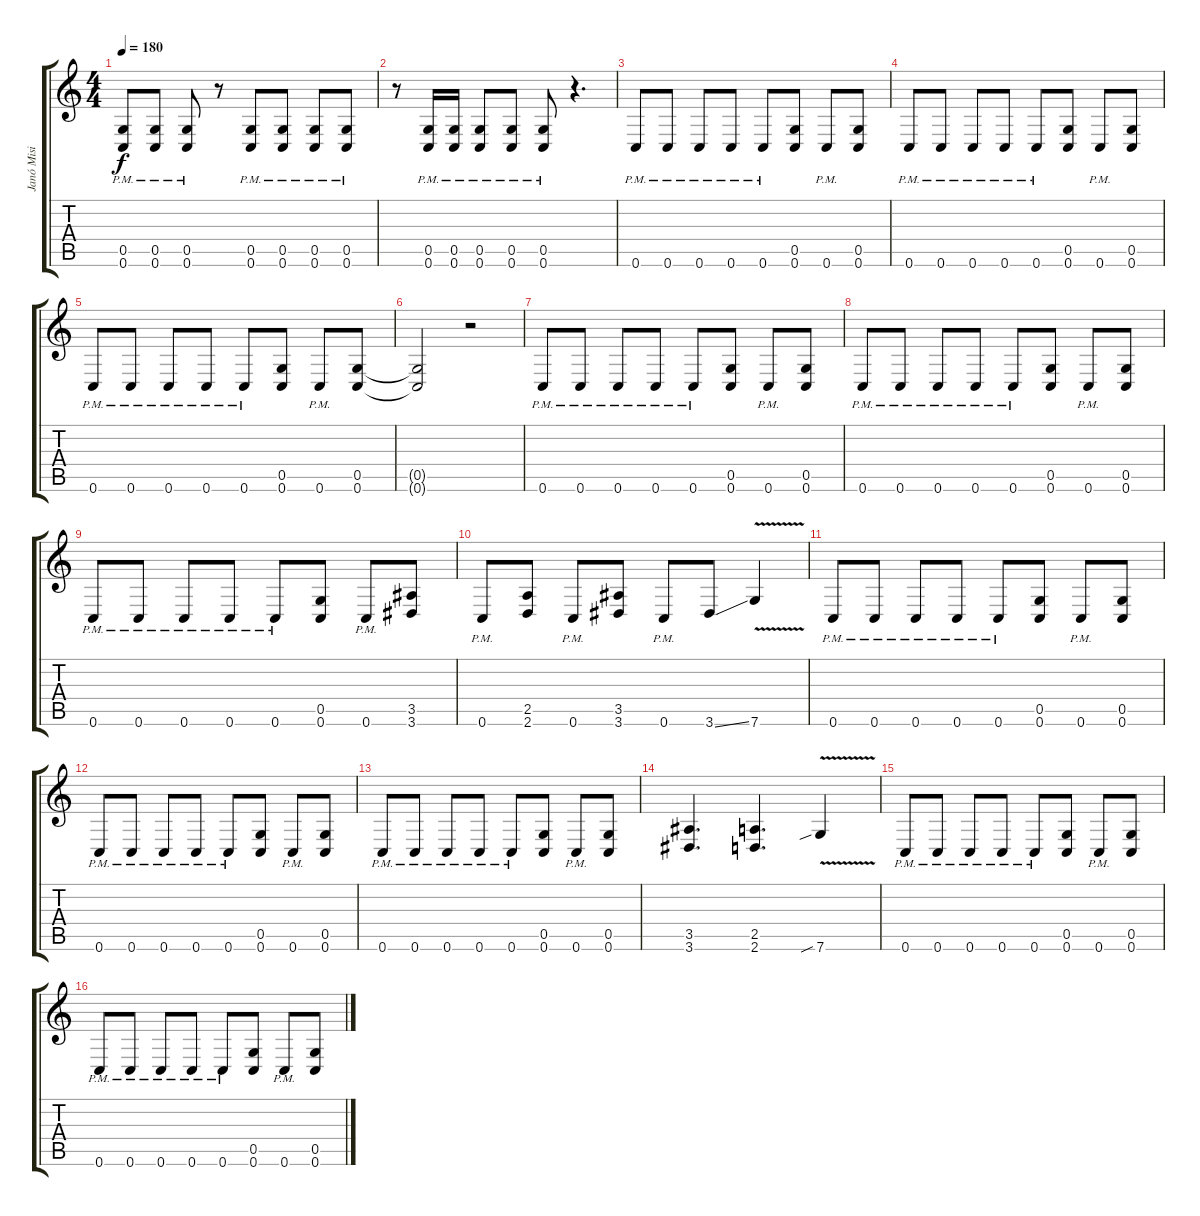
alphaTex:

\track ("Janó Misi" "Janó Misi") {instrument distortionguitar}
\staff {score tabs}
\tuning (D4 A3 F3 C3 G2 C2) {hide}
\ts (4 4)
\tempo 180
\clef g2
\ks c
(0.5{pm} 0.6{pm}).8{dy f} (0.5{pm} 0.6{pm}).8 (0.5{pm} 0.6{pm}).8 r.8 (0.5{pm} 0.6{pm}).8 (0.5{pm} 0.6{pm}).8 (0.5{pm} 0.6{pm}).8 (0.5{pm} 0.6{pm}).8 |
r.8 (0.5{pm} 0.6{pm}).16 (0.5{pm} 0.6{pm}).16 (0.5{pm} 0.6{pm}).8 (0.5{pm} 0.6{pm}).8 (0.5{pm} 0.6{pm}).8 r.4{d} |
0.6{pm}.8 0.6{pm}.8 0.6{pm}.8 0.6{pm}.8 0.6{pm}.8 (0.5 0.6).8 0.6{pm}.8 (0.5 0.6).8 |
0.6{pm}.8 0.6{pm}.8 0.6{pm}.8 0.6{pm}.8 0.6{pm}.8 (0.5 0.6).8 0.6{pm}.8 (0.5 0.6).8 |
0.6{pm}.8 0.6{pm}.8 0.6{pm}.8 0.6{pm}.8 0.6{pm}.8 (0.5 0.6).8 0.6{pm}.8 (0.5 0.6).8 |
(0.5{t} 0.6{t}).2 r.2 |
0.6{pm}.8 0.6{pm}.8 0.6{pm}.8 0.6{pm}.8 0.6{pm}.8 (0.5 0.6).8 0.6{pm}.8 (0.5 0.6).8 |
0.6{pm}.8 0.6{pm}.8 0.6{pm}.8 0.6{pm}.8 0.6{pm}.8 (0.5 0.6).8 0.6{pm}.8 (0.5 0.6).8 |
0.6{pm}.8 0.6{pm}.8 0.6{pm}.8 0.6{pm}.8 0.6{pm}.8 (0.5 0.6).8 0.6{pm}.8 (3.5 3.6).8 |
0.6{pm}.8 (2.5 2.6).8 0.6{pm}.8 (3.5 3.6).8 0.6{pm}.8 3.6{ss}.8 7.6{v}.4 |
0.6{pm}.8 0.6{pm}.8 0.6{pm}.8 0.6{pm}.8 0.6{pm}.8 (0.5 0.6).8 0.6{pm}.8 (0.5 0.6).8 |
0.6{pm}.8 0.6{pm}.8 0.6{pm}.8 0.6{pm}.8 0.6{pm}.8 (0.5 0.6).8 0.6{pm}.8 (0.5 0.6).8 |
0.6{pm}.8 0.6{pm}.8 0.6{pm}.8 0.6{pm}.8 0.6{pm}.8 (0.5 0.6).8 0.6{pm}.8 (0.5 0.6).8 |
(3.5 3.6).4{d} (2.5 2.6).4{d} 7.6{v sib}.4 |
0.6{pm}.8 0.6{pm}.8 0.6{pm}.8 0.6{pm}.8 0.6{pm}.8 (0.5 0.6).8 0.6{pm}.8 (0.5 0.6).8 |
0.6{pm}.8 0.6{pm}.8 0.6{pm}.8 0.6{pm}.8 0.6{pm}.8 (0.5 0.6).8 0.6{pm}.8 (0.5 0.6).8
